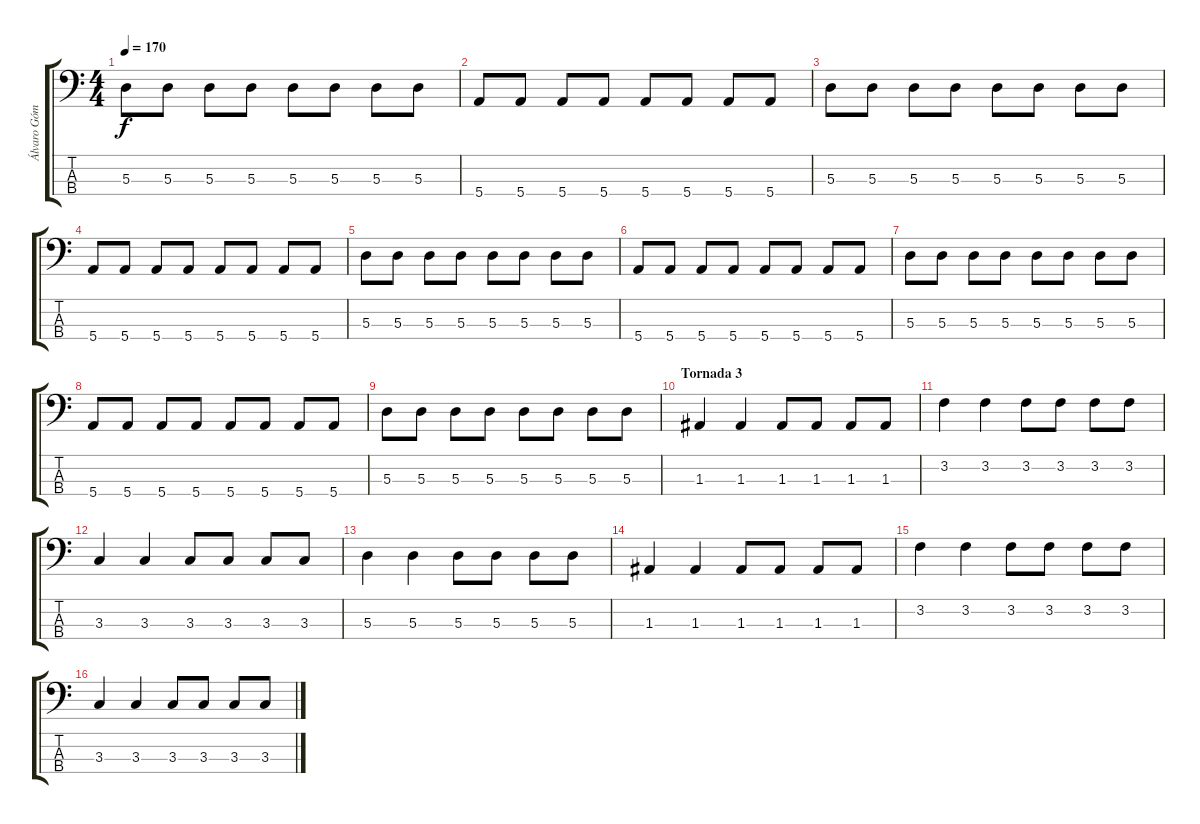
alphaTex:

\track ("Álvaro Gómez (Baix)" "Álvaro Góm") {instrument electricbassfinger}
\staff {score tabs}
\tuning (G2 D2 A1 E1) {hide}
\ts (4 4)
\tempo 170
\clef f4
\ks c
5.3.8{dy f} 5.3.8 5.3.8 5.3.8 5.3.8 5.3.8 5.3.8 5.3.8 |
5.4.8 5.4.8 5.4.8 5.4.8 5.4.8 5.4.8 5.4.8 5.4.8 |
5.3.8 5.3.8 5.3.8 5.3.8 5.3.8 5.3.8 5.3.8 5.3.8 |
5.4.8 5.4.8 5.4.8 5.4.8 5.4.8 5.4.8 5.4.8 5.4.8 |
5.3.8 5.3.8 5.3.8 5.3.8 5.3.8 5.3.8 5.3.8 5.3.8 |
5.4.8 5.4.8 5.4.8 5.4.8 5.4.8 5.4.8 5.4.8 5.4.8 |
5.3.8 5.3.8 5.3.8 5.3.8 5.3.8 5.3.8 5.3.8 5.3.8 |
5.4.8 5.4.8 5.4.8 5.4.8 5.4.8 5.4.8 5.4.8 5.4.8 |
5.3.8 5.3.8 5.3.8 5.3.8 5.3.8 5.3.8 5.3.8 5.3.8 |
\section ("" "Tornada 3")
1.3.4 1.3.4 1.3.8 1.3.8 1.3.8 1.3.8 |
3.2.4 3.2.4 3.2.8 3.2.8 3.2.8 3.2.8 |
3.3.4 3.3.4 3.3.8 3.3.8 3.3.8 3.3.8 |
5.3.4 5.3.4 5.3.8 5.3.8 5.3.8 5.3.8 |
1.3.4 1.3.4 1.3.8 1.3.8 1.3.8 1.3.8 |
3.2.4 3.2.4 3.2.8 3.2.8 3.2.8 3.2.8 |
3.3.4 3.3.4 3.3.8 3.3.8 3.3.8 3.3.8
